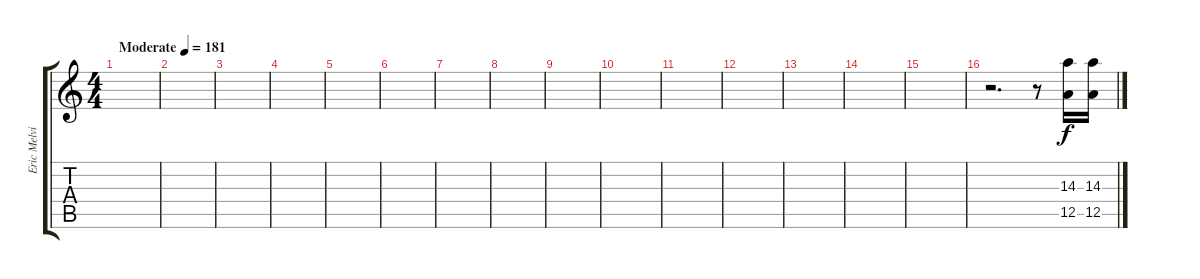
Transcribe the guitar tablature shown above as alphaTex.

\track ("Eric Melvin" "Eric Melvi") {instrument distortionguitar}
\staff {score tabs}
\tuning (E4 B3 G3 D3 A2 E2) {hide}
\ts (4 4)
\tempo (181 "Moderate")
\clef g2
\ks c
|
|
|
|
|
|
|
|
|
|
|
|
|
|
|
r.2{d volume 9} r.8 (14.3 12.5).16 (14.3 12.5).16
